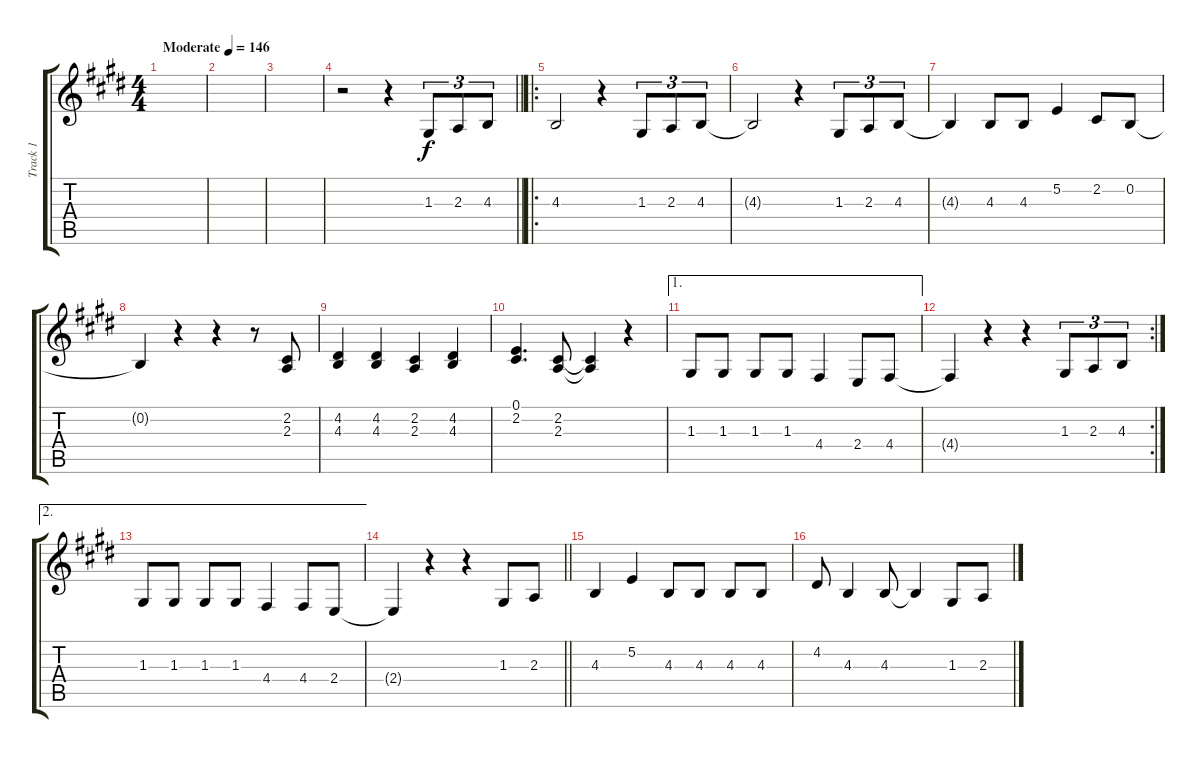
\track ("Track 1" "Track 1") {instrument tenorsax}
\staff {score tabs}
\tuning (E4 B3 G3 D3 A2 E2) {hide}
\ts (4 4)
\tempo (146 "Moderate")
\clef g2
\ks e
|
|
|
\barLineRight lightlight
r.2 r.4 1.3.8{tu (3 2)} 2.3.8{tu (3 2)} 4.3.8{tu (3 2)} |
\ro
4.3.2 r.4 1.3.8{tu (3 2)} 2.3.8{tu (3 2)} 4.3.8{tu (3 2)} |
4.3{t}.2 r.4 1.3.8{tu (3 2)} 2.3.8{tu (3 2)} 4.3.8{tu (3 2)} |
4.3{t}.4 4.3.8 4.3.8 5.2.4 2.2.8 0.2.8 |
0.2{t}.4 r.4 r.4 r.8 (2.2 2.3).8 |
(4.2 4.3).4 (4.2 4.3).4 (2.2 2.3).4 (4.2 4.3).4 |
(0.1 2.2).4{d} (2.2 2.3).8 (2.2{t} 2.3{t}).4 r.4 |
\ae 1
1.3.8 1.3.8 1.3.8 1.3.8 4.4.4 2.4.8 4.4.8 |
\rc 2
4.4{t}.4 r.4 r.4 1.3.8{tu (3 2)} 2.3.8{tu (3 2)} 4.3.8{tu (3 2)} |
\ae 2
1.3.8 1.3.8 1.3.8 1.3.8 4.4.4 4.4.8 2.4.8 |
\barLineRight lightlight
2.4{t}.4 r.4 r.4 1.3.8 2.3.8 |
4.3.4 5.2.4 4.3.8 4.3.8 4.3.8 4.3.8 |
4.2.8 4.3.4 4.3.8 4.3{t}.4 1.3.8 2.3.8
